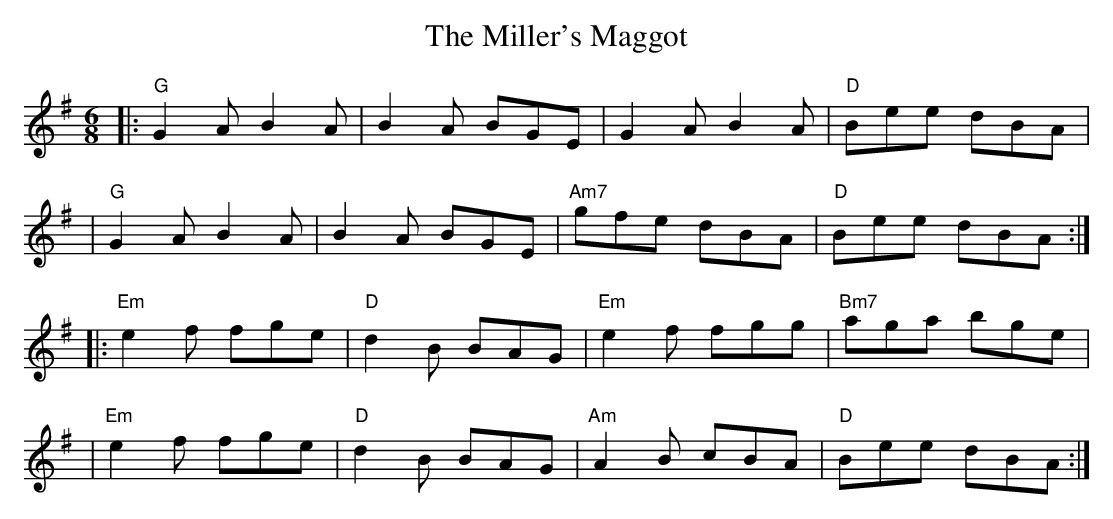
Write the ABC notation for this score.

X:1
T: The Miller's Maggot
M: 6/8
L: 1/8
K: Gmaj
|:"G"G2 A B2 A|B2 A BGE|G2 A B2 A|"D"Bee dBA|
|"G"G2 A B2 A|B2 A BGE|"Am7"gfe dBA|"D"Bee dBA:|
|:"Em"e2 f fge|"D"d2 B BAG|"Em"e2 f fgg|"Bm7"aga bge|
|"Em"e2 f fge|"D"d2 B BAG|"Am"A2 B cBA|"D"Bee dBA:|
